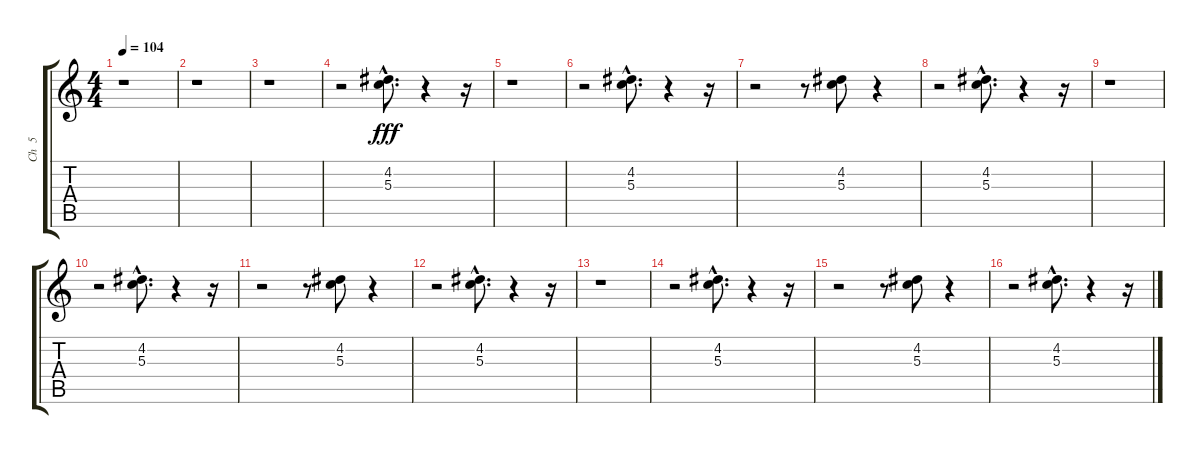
\track ("Ch  5   " "Ch  5   ") {instrument electricbasspick}
\staff {score tabs}
\tuning (E4 B3 G3 D3 A2 E2) {hide}
\ts (4 4)
\tempo 104
\clef g2
\ks c
r.1{dy fff} |
r.1 |
r.1 |
r.2 (4.2{hac} 5.3{hac}).8{d} r.4 r.16 |
r.1 |
r.2 (4.2{hac} 5.3{hac}).8{d} r.4 r.16 |
r.2 r.8 (4.2 5.3).8 r.4 |
r.2 (4.2{hac} 5.3{hac}).8{d} r.4 r.16 |
r.1 |
r.2 (4.2{hac} 5.3{hac}).8{d} r.4 r.16 |
r.2 r.8 (4.2 5.3).8 r.4 |
r.2 (4.2{hac} 5.3{hac}).8{d} r.4 r.16 |
r.1 |
r.2 (4.2{hac} 5.3{hac}).8{d} r.4 r.16 |
r.2 r.8 (4.2 5.3).8 r.4 |
r.2 (4.2{hac} 5.3{hac}).8{d} r.4 r.16
